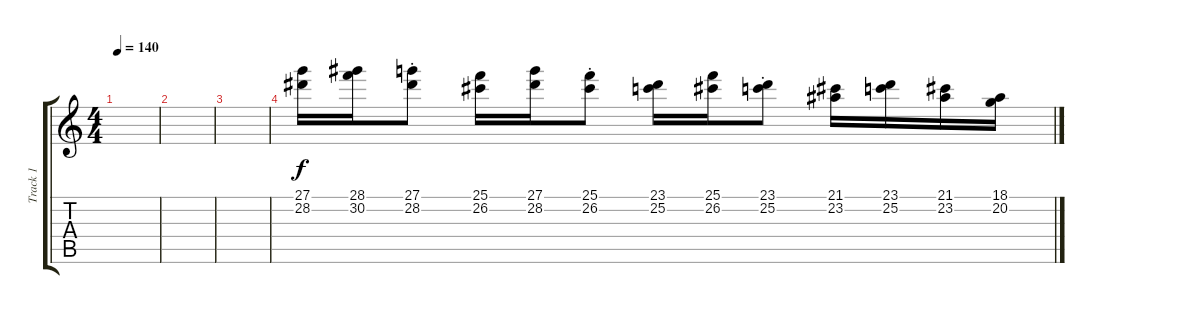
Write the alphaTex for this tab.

\track ("Track 1" "Track 1") {instrument piccolo}
\staff {score tabs}
\tuning (E4 B3 G3 D3 A2 E2) {hide}
\ts (4 4)
\tempo 140
\clef g2
\ks c
|
|
|
(27.1 28.2).16 (28.1 30.2).16 (27.1{st} 28.2{st}).8 (25.1 26.2).16 (27.1 28.2).16 (25.1{st} 26.2{st}).8 (23.1 25.2).16 (25.1 26.2).16 (23.1{st} 25.2{st}).8 (21.1 23.2).16 (23.1 25.2).16 (21.1 23.2).16 (18.1 20.2).16
